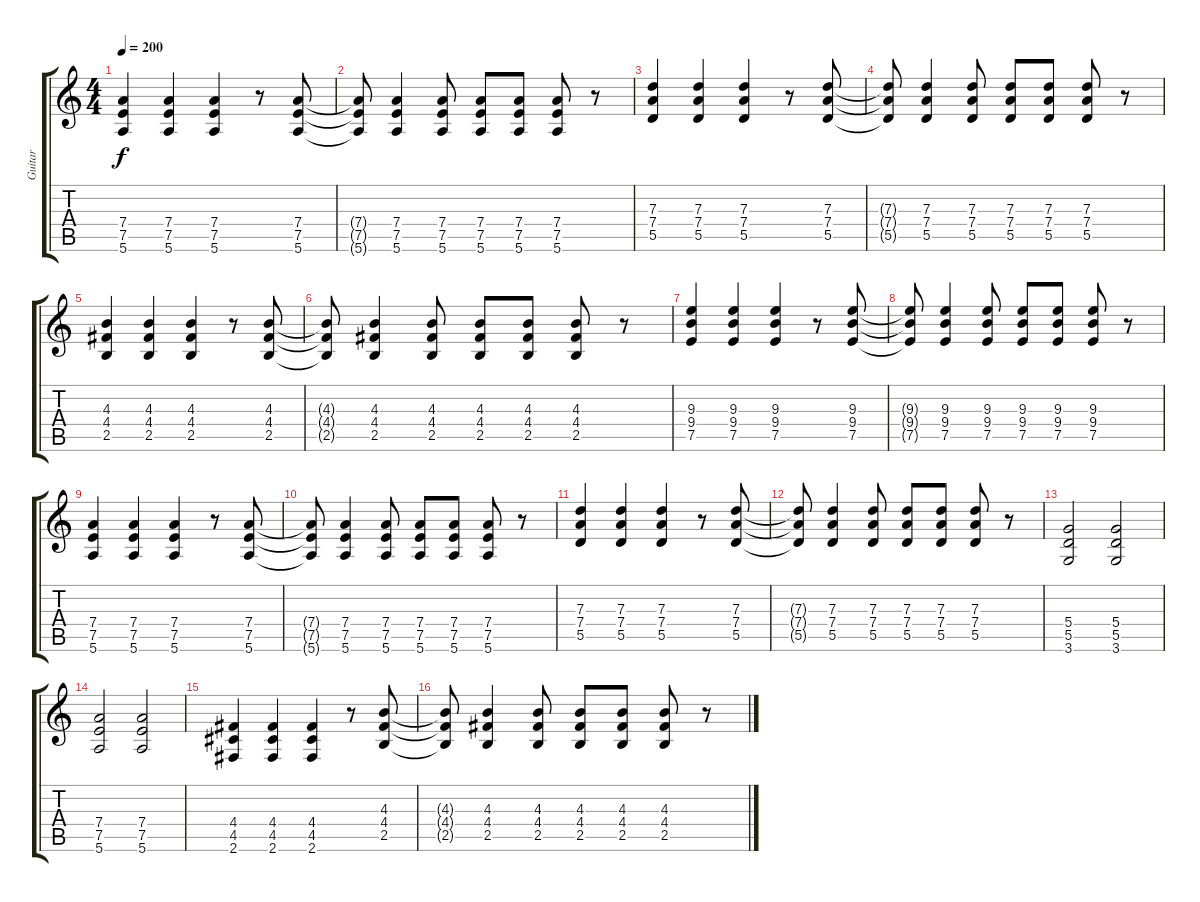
\track ("Guitar" "Guitar") {instrument acousticguitarnylon}
\staff {score tabs}
\tuning (E4 B3 G3 D3 A2 E2) {hide}
\ts (4 4)
\tempo 200
\clef g2
\ks c
(7.4 7.5 5.6).4{dy f} (7.4 7.5 5.6).4 (7.4 7.5 5.6).4 r.8 (7.4 7.5 5.6).8 |
(7.4{t} 7.5{t} 5.6{t}).8 (7.4 7.5 5.6).4 (7.4 7.5 5.6).8 (7.4 7.5 5.6).8 (7.4 7.5 5.6).8 (7.4 7.5 5.6).8 r.8 |
(7.3 7.4 5.5).4 (7.3 7.4 5.5).4 (7.3 7.4 5.5).4 r.8 (7.3 7.4 5.5).8 |
(7.3{t} 7.4{t} 5.5{t}).8 (7.3 7.4 5.5).4 (7.3 7.4 5.5).8 (7.3 7.4 5.5).8 (7.3 7.4 5.5).8 (7.3 7.4 5.5).8 r.8 |
(4.3 4.4 2.5).4 (4.3 4.4 2.5).4 (4.3 4.4 2.5).4 r.8 (4.3 4.4 2.5).8 |
(4.3{t} 4.4{t} 2.5{t}).8 (4.3 4.4 2.5).4 (4.3 4.4 2.5).8 (4.3 4.4 2.5).8 (4.3 4.4 2.5).8 (4.3 4.4 2.5).8 r.8 |
(9.3 9.4 7.5).4 (9.3 9.4 7.5).4 (9.3 9.4 7.5).4 r.8 (9.3 9.4 7.5).8 |
(9.3{t} 9.4{t} 7.5{t}).8 (9.3 9.4 7.5).4 (9.3 9.4 7.5).8 (9.3 9.4 7.5).8 (9.3 9.4 7.5).8 (9.3 9.4 7.5).8 r.8 |
(7.4 7.5 5.6).4 (7.4 7.5 5.6).4 (7.4 7.5 5.6).4 r.8 (7.4 7.5 5.6).8 |
(7.4{t} 7.5{t} 5.6{t}).8 (7.4 7.5 5.6).4 (7.4 7.5 5.6).8 (7.4 7.5 5.6).8 (7.4 7.5 5.6).8 (7.4 7.5 5.6).8 r.8 |
(7.3 7.4 5.5).4 (7.3 7.4 5.5).4 (7.3 7.4 5.5).4 r.8 (7.3 7.4 5.5).8 |
(7.3{t} 7.4{t} 5.5{t}).8 (7.3 7.4 5.5).4 (7.3 7.4 5.5).8 (7.3 7.4 5.5).8 (7.3 7.4 5.5).8 (7.3 7.4 5.5).8 r.8 |
(5.4 5.5 3.6).2 (5.4 5.5 3.6).2 |
(7.4 7.5 5.6).2 (7.4 7.5 5.6).2 |
(4.4 4.5 2.6).4 (4.4 4.5 2.6).4 (4.4 4.5 2.6).4 r.8 (4.3 4.4 2.5).8 |
(4.3{t} 4.4{t} 2.5{t}).8 (4.3 4.4 2.5).4 (4.3 4.4 2.5).8 (4.3 4.4 2.5).8 (4.3 4.4 2.5).8 (4.3 4.4 2.5).8 r.8
